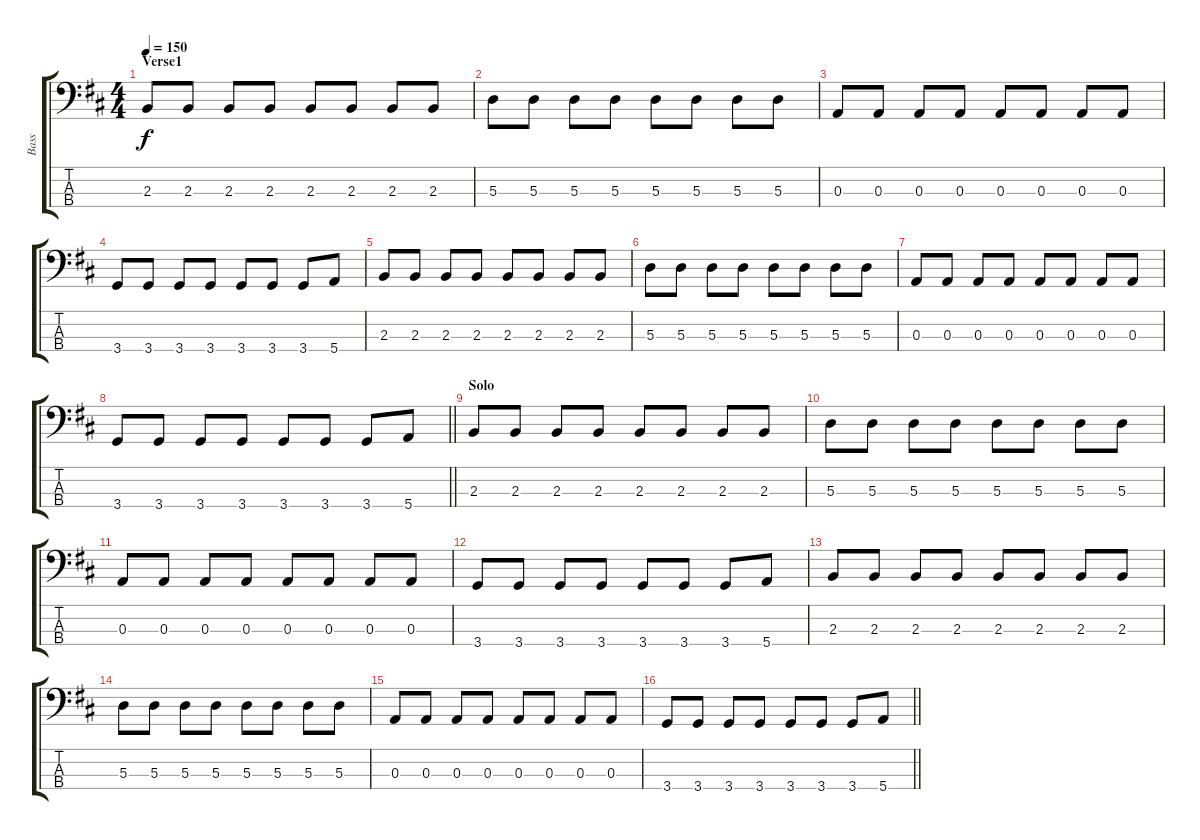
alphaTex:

\track ("Bass" "Bass") {instrument electricbassfinger}
\staff {score tabs}
\tuning (G2 D2 A1 E1) {hide}
\ts (4 4)
\section ("" "Verse1")
\tempo 150
\clef f4
\ks d
2.3.8{dy f} 2.3.8 2.3.8 2.3.8 2.3.8 2.3.8 2.3.8 2.3.8 |
5.3.8 5.3.8 5.3.8 5.3.8 5.3.8 5.3.8 5.3.8 5.3.8 |
0.3.8 0.3.8 0.3.8 0.3.8 0.3.8 0.3.8 0.3.8 0.3.8 |
3.4.8 3.4.8 3.4.8 3.4.8 3.4.8 3.4.8 3.4.8 5.4.8 |
2.3.8 2.3.8 2.3.8 2.3.8 2.3.8 2.3.8 2.3.8 2.3.8 |
5.3.8 5.3.8 5.3.8 5.3.8 5.3.8 5.3.8 5.3.8 5.3.8 |
0.3.8 0.3.8 0.3.8 0.3.8 0.3.8 0.3.8 0.3.8 0.3.8 |
\barLineRight lightlight
3.4.8 3.4.8 3.4.8 3.4.8 3.4.8 3.4.8 3.4.8 5.4.8 |
\section ("" "Solo")
2.3.8 2.3.8 2.3.8 2.3.8 2.3.8 2.3.8 2.3.8 2.3.8 |
5.3.8 5.3.8 5.3.8 5.3.8 5.3.8 5.3.8 5.3.8 5.3.8 |
0.3.8 0.3.8 0.3.8 0.3.8 0.3.8 0.3.8 0.3.8 0.3.8 |
3.4.8 3.4.8 3.4.8 3.4.8 3.4.8 3.4.8 3.4.8 5.4.8 |
2.3.8 2.3.8 2.3.8 2.3.8 2.3.8 2.3.8 2.3.8 2.3.8 |
5.3.8 5.3.8 5.3.8 5.3.8 5.3.8 5.3.8 5.3.8 5.3.8 |
0.3.8 0.3.8 0.3.8 0.3.8 0.3.8 0.3.8 0.3.8 0.3.8 |
\barLineRight lightlight
3.4.8 3.4.8 3.4.8 3.4.8 3.4.8 3.4.8 3.4.8 5.4.8
